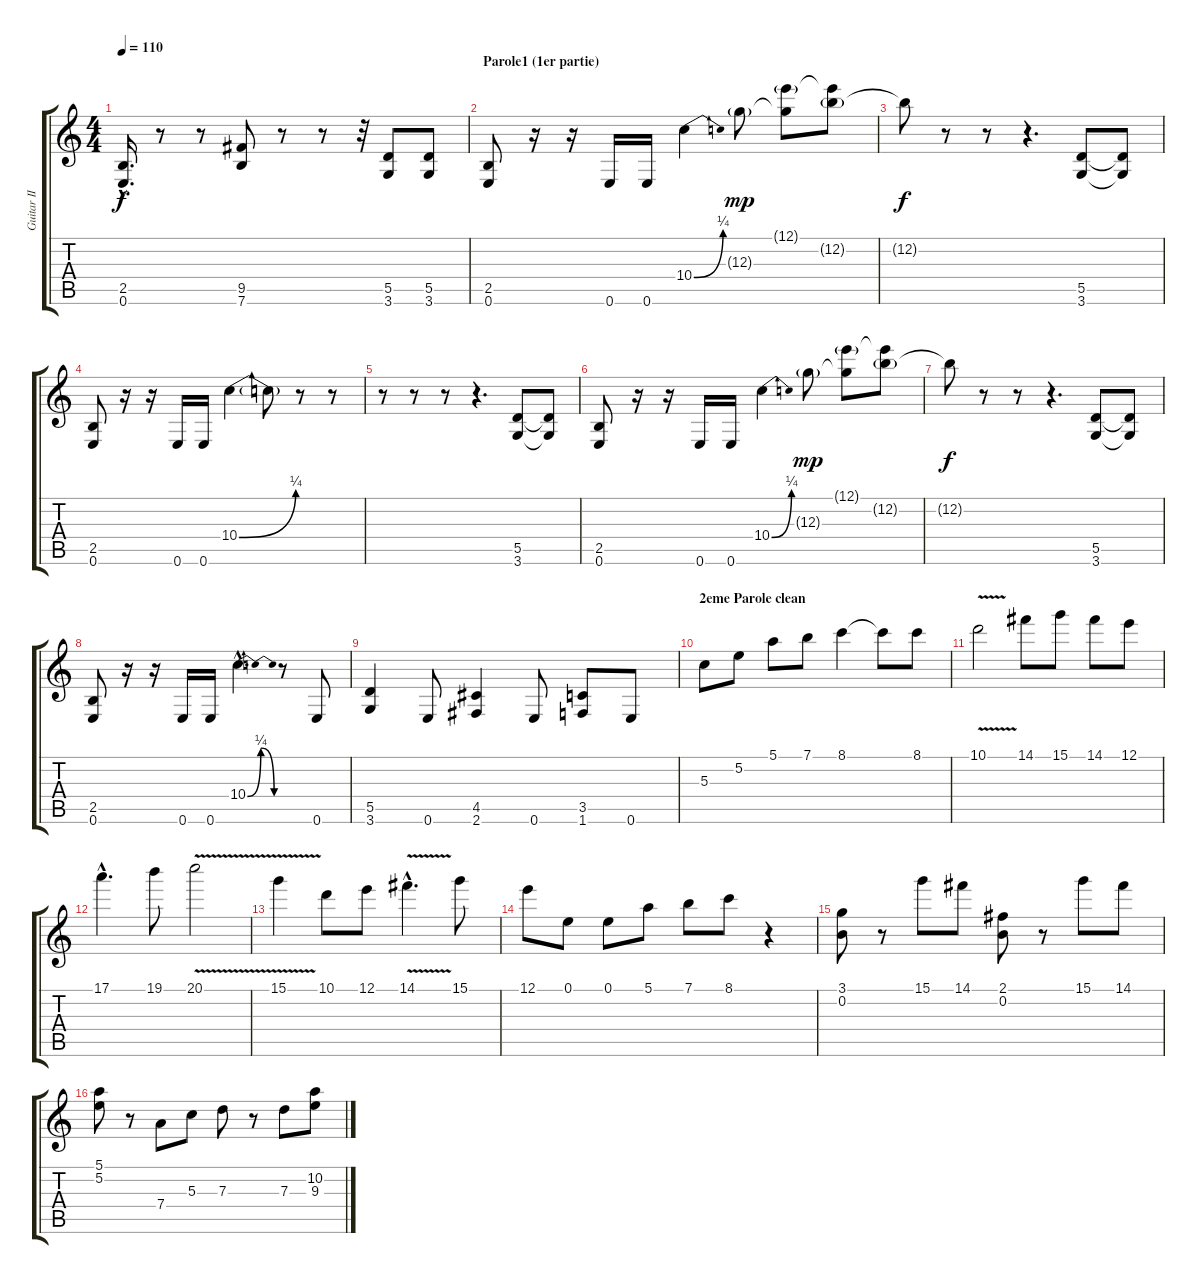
\track ("Guitar II /solo (les autres)" "Guitar II ") {instrument distortionguitar}
\staff {score tabs}
\tuning (E4 B3 G3 D3 A2 E2) {hide}
\ts (4 4)
\tempo 110
\clef g2
\ks c
(2.5{hac} 0.6{hac}).16{d dy f} r.8 r.8 (9.5 7.6).8 r.8 r.8 r.32 (5.5 3.6).8 (5.5 3.6).8 |
\section ("" "Parole1 (1er partie)")
(2.5 0.6).8 r.16 r.16 0.6.16 0.6.16 10.4{be (bend 0 0 60 1)}.4 12.3{g}.8{dy mp} (12.1{g} 12.3{t}).8 (12.1{t} 12.2{g}).8 |
12.2{t}.8{dy f} r.8 r.8 r.4{d} (5.5 3.6).8 (5.5{t} 3.6{t}).8 |
(2.5 0.6).8 r.16 r.16 0.6.16 0.6.16 10.4{be (bend 0 0 60 1)}.4 10.4{t}.8 r.8 r.8 |
r.8 r.8 r.8 r.4{d} (5.5 3.6).8 (5.5{t} 3.6{t}).8 |
(2.5 0.6).8 r.16 r.16 0.6.16 0.6.16 10.4{be (bend 0 0 60 1)}.4 12.3{g}.8{dy mp} (12.1{g} 12.3{t}).8 (12.1{t} 12.2{g}).8 |
12.2{t}.8{dy f} r.8 r.8 r.4{d} (5.5 3.6).8 (5.5{t} 3.6{t}).8 |
(2.5 0.6).8 r.16 r.16 0.6.16 0.6.16 10.4{be (bendrelease 0 0 55 1 55 1 60 0) hac}.4{d} r.8 0.6.8 |
(5.5 3.6).4 0.6.8 (4.5 2.6).4 0.6.8 (3.5 1.6).8 0.6.8 |
\section ("" "2eme Parole clean")
5.3.8{volume 10 instrument electricguitarclean} 5.2.8 5.1.8 7.1.8 8.1.4 8.1{t}.8 8.1.8 |
10.1{v}.2 14.1.8 15.1.8 14.1.8 12.1.8 |
17.1{hac}.4{d} 19.1.8 20.1{v}.2 |
15.1{v}.4 10.1.8 12.1.8 14.1{v hac}.4{d} 15.1.8 |
12.1.8 0.1.8 0.1.8 5.1.8 7.1.8 8.1.8 r.4 |
(3.1 0.2).8 r.8 15.1.8 14.1.8 (2.1 0.2).8 r.8 15.1.8 14.1.8 |
(5.1 5.2).8 r.8 7.4.8 5.3.8 7.3.8 r.8 7.3.8 (10.2 9.3).8
